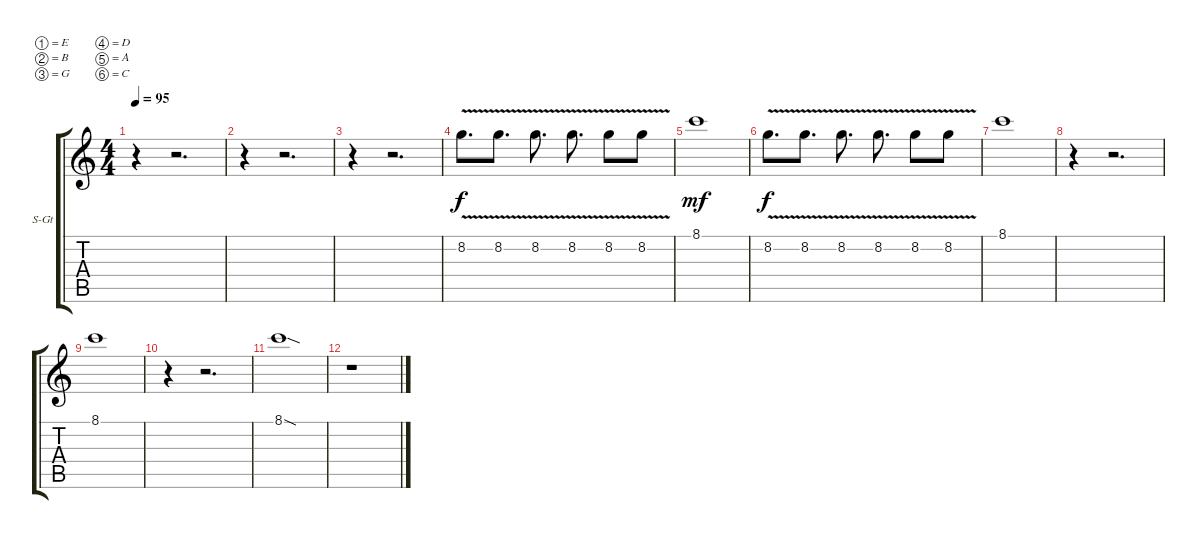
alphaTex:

\bracketExtendMode groupsimilarinstruments
\firstSystemTrackNameOrientation horizontal
\otherSystemsTrackNameOrientation horizontal
\track ("Äîðîæêà 5" "S-Gt") {instrument lead1square}
\staff {score tabs}
\tuning (E4 B3 G3 D3 A2 C2)
\displaytranspose 12
\ts (4 4)
\tempo 95
\clef g2
\ks c
r.4{dy f} r.2{d} |
r.4 r.2{d} |
r.4 r.2{d} |
8.2{v}.8{d} 8.2{v}.8{d} 8.2{v}.8{d} 8.2{v}.8{d} 8.2{v}.8 8.2{v}.8 |
8.1.1{dy mf} |
8.2{v}.8{d dy f} 8.2{v}.8{d} 8.2{v}.8{d} 8.2{v}.8{d} 8.2{v}.8 8.2{v}.8 |
8.1.1 |
r.4 r.2{d} |
8.1.1 |
r.4 r.2{d} |
8.1{sod}.1 |
r.1
